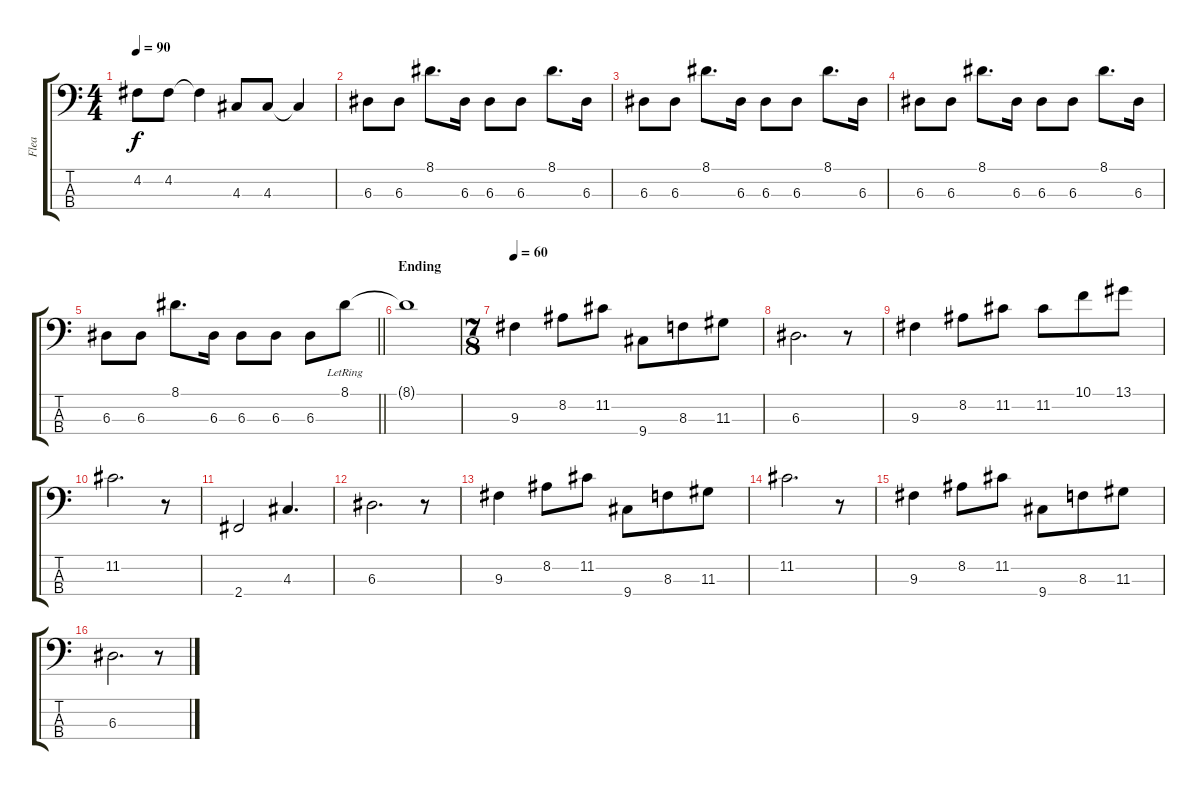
\track ("Flea" "Flea") {instrument electricbassfinger}
\staff {score tabs}
\tuning (G2 D2 A1 E1) {hide}
\ts (4 4)
\tempo 90
\clef f4
\ks c
4.2.8{dy f} 4.2.8 4.2{t}.4 4.3.8 4.3.8 4.3{t}.4 |
6.3.8 6.3.8 8.1.8{d} 6.3.16 6.3.8 6.3.8 8.1.8{d} 6.3.16 |
6.3.8 6.3.8 8.1.8{d} 6.3.16 6.3.8 6.3.8 8.1.8{d} 6.3.16 |
6.3.8 6.3.8 8.1.8{d} 6.3.16 6.3.8 6.3.8 8.1.8{d} 6.3.16 |
\barLineRight lightlight
6.3.8 6.3.8 8.1.8{d} 6.3.16 6.3.8 6.3.8 6.3.8 8.1{lr}.8 |
\section ("" "Ending")
8.1{t}.1 |
\ts (7 8)
\tempo 60
9.3.4 8.2.8 11.2.8 9.4.8 8.3.8 11.3.8 |
6.3.2{d} r.8 |
9.3.4 8.2.8 11.2.8 11.2.8 10.1.8 13.1.8 |
11.2.2{d} r.8 |
2.4.2 4.3.4{d} |
6.3.2{d} r.8 |
9.3.4 8.2.8 11.2.8 9.4.8 8.3.8 11.3.8 |
11.2.2{d} r.8 |
9.3.4 8.2.8 11.2.8 9.4.8 8.3.8 11.3.8 |
6.3.2{d} r.8
